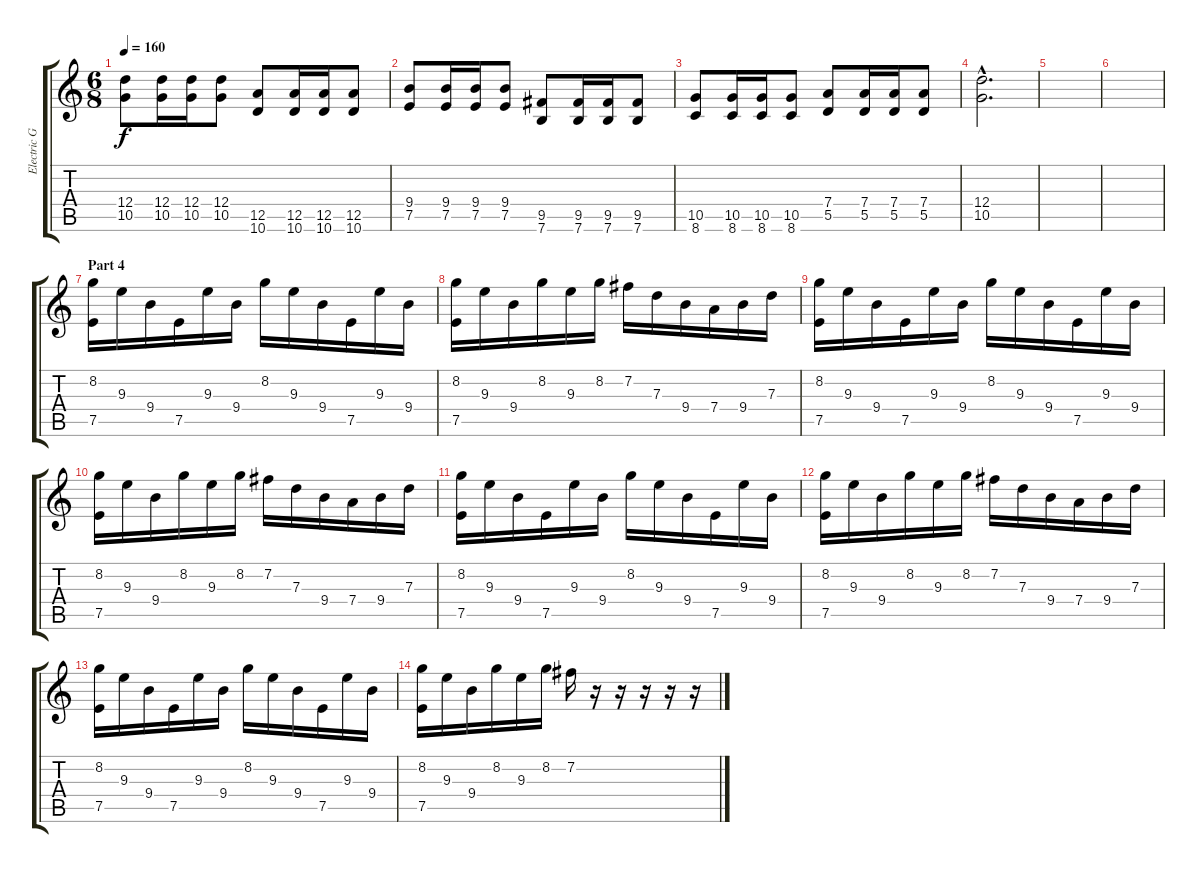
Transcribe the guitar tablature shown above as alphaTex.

\track ("Electric Guitar 1" "Electric G") {instrument distortionguitar}
\staff {score tabs}
\tuning (E4 B3 G3 D3 A2 E2) {hide}
\ts (6 8)
\tempo 160
\clef g2
\ks c
(12.4 10.5).8{dy f} (12.4 10.5).16 (12.4 10.5).16 (12.4 10.5).8 (12.5 10.6).8 (12.5 10.6).16 (12.5 10.6).16 (12.5 10.6).8 |
(9.4 7.5).8 (9.4 7.5).16 (9.4 7.5).16 (9.4 7.5).8 (9.5 7.6).8 (9.5 7.6).16 (9.5 7.6).16 (9.5 7.6).8 |
(10.5 8.6).8 (10.5 8.6).16 (10.5 8.6).16 (10.5 8.6).8 (7.4 5.5).8 (7.4 5.5).16 (7.4 5.5).16 (7.4 5.5).8 |
(12.4{hac} 10.5{hac}).2{d} |
|
|
\section ("" "Part 4")
(8.2 7.5).16 9.3.16 9.4.16 7.5.16 9.3.16 9.4.16 8.2.16 9.3.16 9.4.16 7.5.16 9.3.16 9.4.16 |
(8.2 7.5).16 9.3.16 9.4.16 8.2.16 9.3.16 8.2.16 7.2.16 7.3.16 9.4.16 7.4.16 9.4.16 7.3.16 |
(8.2 7.5).16 9.3.16 9.4.16 7.5.16 9.3.16 9.4.16 8.2.16 9.3.16 9.4.16 7.5.16 9.3.16 9.4.16 |
(8.2 7.5).16 9.3.16 9.4.16 8.2.16 9.3.16 8.2.16 7.2.16 7.3.16 9.4.16 7.4.16 9.4.16 7.3.16 |
(8.2 7.5).16 9.3.16 9.4.16 7.5.16 9.3.16 9.4.16 8.2.16 9.3.16 9.4.16 7.5.16 9.3.16 9.4.16 |
(8.2 7.5).16 9.3.16 9.4.16 8.2.16 9.3.16 8.2.16 7.2.16 7.3.16 9.4.16 7.4.16 9.4.16 7.3.16 |
(8.2 7.5).16 9.3.16 9.4.16 7.5.16 9.3.16 9.4.16 8.2.16 9.3.16 9.4.16 7.5.16 9.3.16 9.4.16 |
(8.2 7.5).16 9.3.16 9.4.16 8.2.16 9.3.16 8.2.16 7.2.16 r.16 r.16 r.16 r.16 r.16
